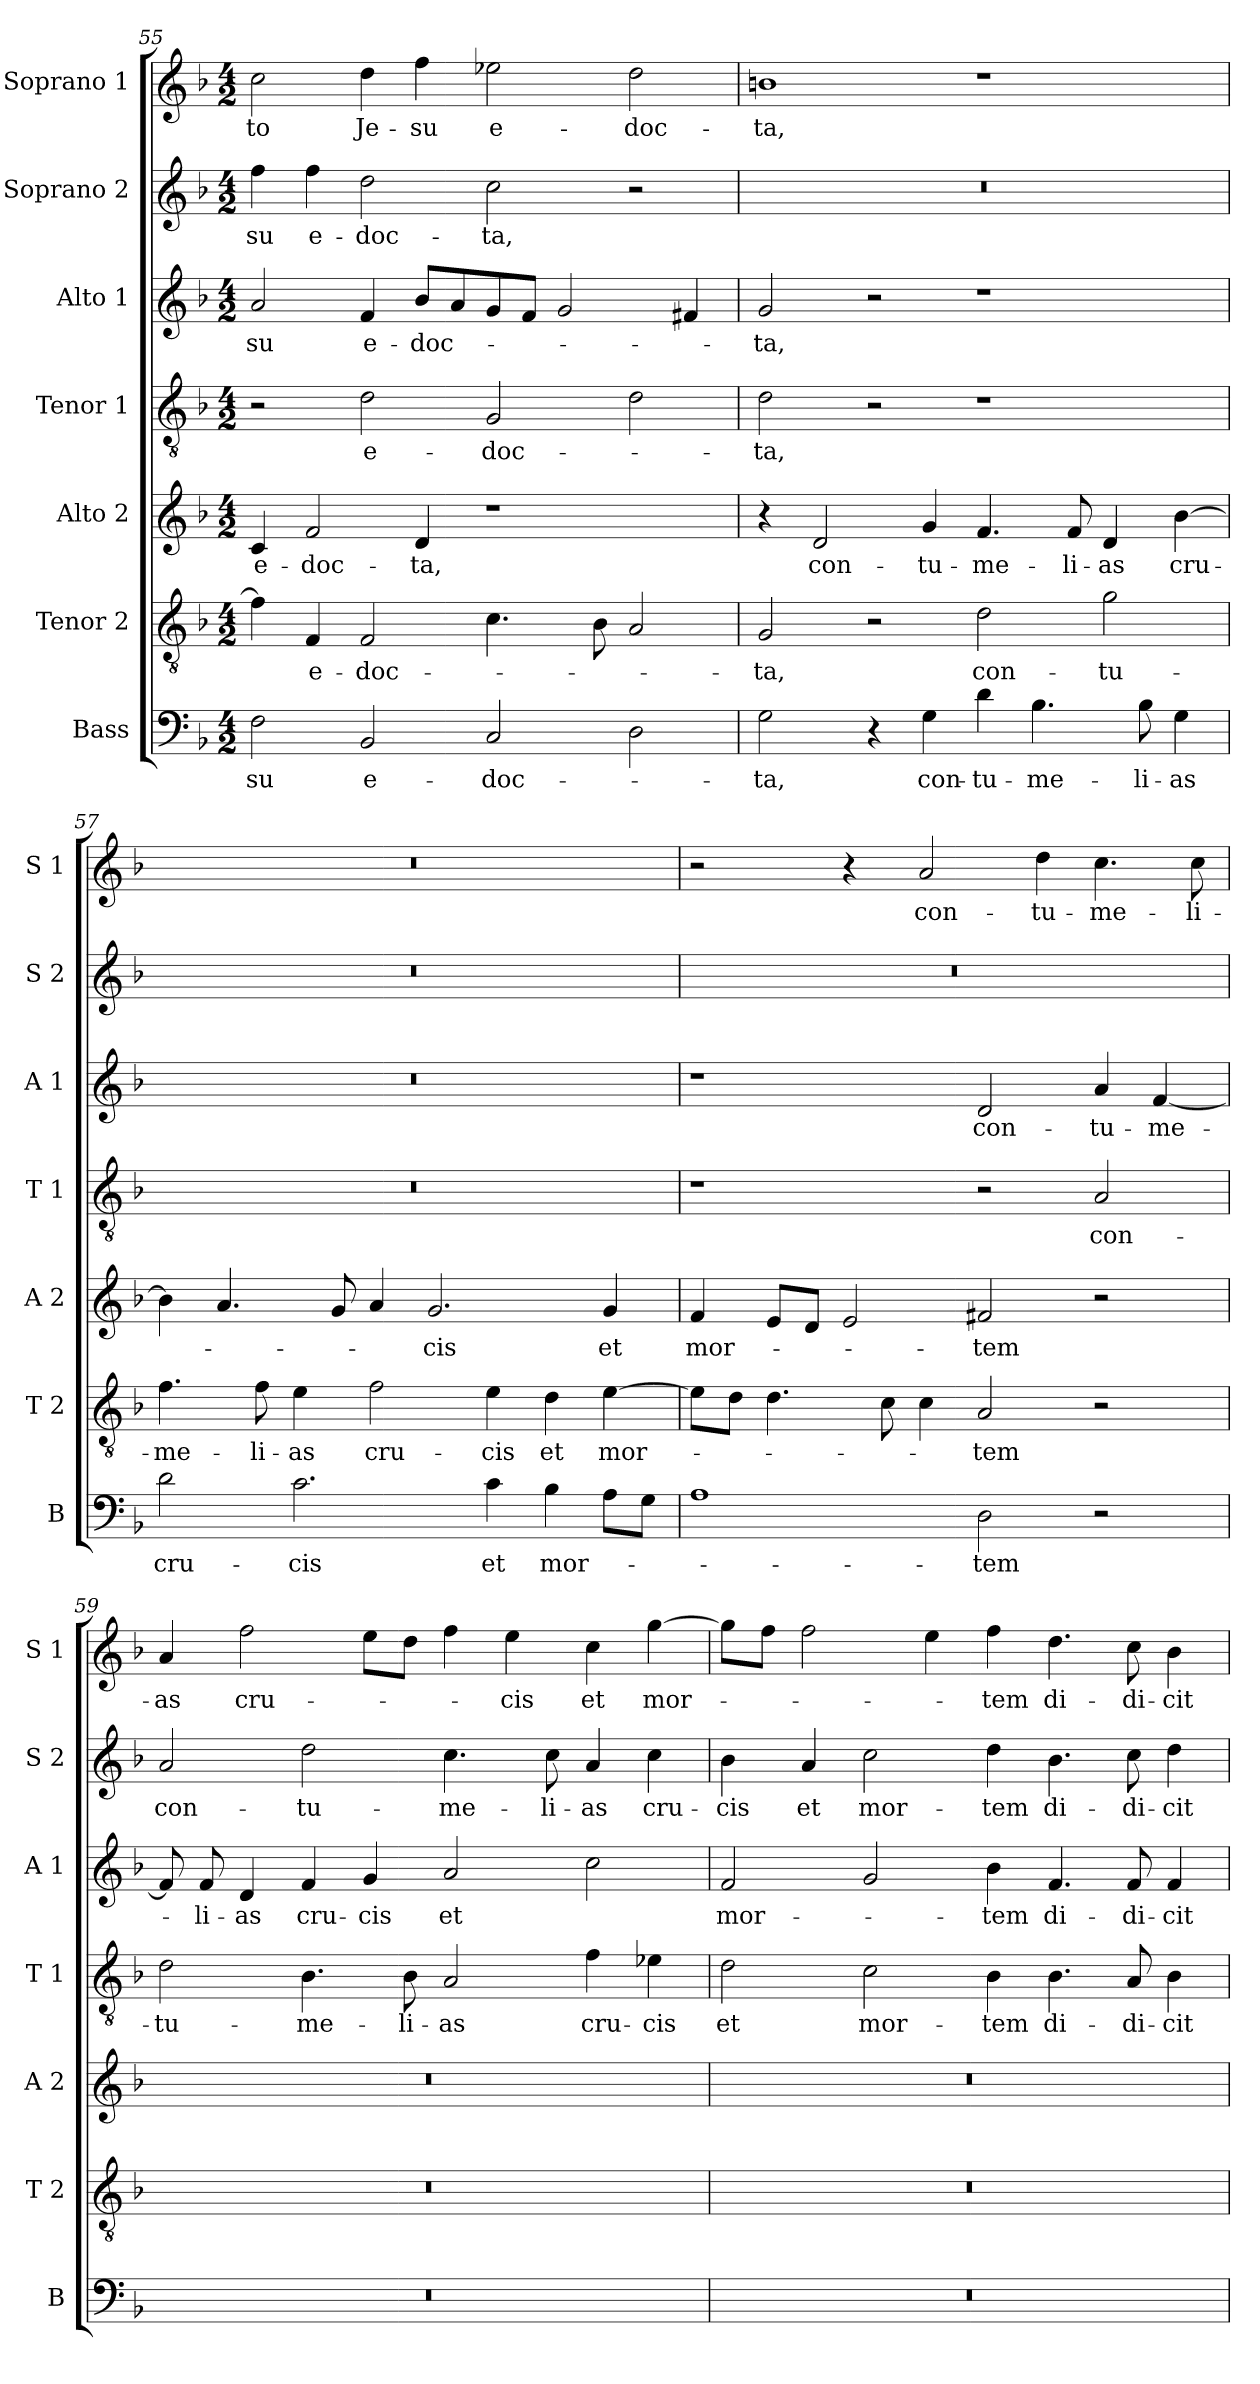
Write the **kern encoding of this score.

**kern	**text	**kern	**text	**kern	**text	**kern	**text	**kern	**text	**kern	**text	**kern	**text
*part7	*part7	*part6	*part6	*part5	*part5	*part4	*part4	*part3	*part3	*part2	*part2	*part1	*part1
*staff7	*staff7	*staff6	*staff6	*staff5	*staff5	*staff4	*staff4	*staff3	*staff3	*staff2	*staff2	*staff1	*staff1
*I"Bass	*	*I"Tenor 2	*	*I"Alto 2	*	*I"Tenor 1	*	*I"Alto 1	*	*I"Soprano 2	*	*I"Soprano 1	*
*I'B	*	*I'T 2	*	*I'A 2	*	*I'T 1	*	*I'A 1	*	*I'S 2	*	*I'S 1	*
!!LO:PB:g=z
*clefF4	*	*clefGv2	*	*clefG2	*	*clefGv2	*	*clefG2	*	*clefG2	*	*clefG2	*
*k[b-]	*	*k[b-]	*	*k[b-]	*	*k[b-]	*	*k[b-]	*	*k[b-]	*	*k[b-]	*
*F:	*	*F:	*	*F:	*	*F:	*	*F:	*	*F:	*	*F:	*
*M4/2	*	*M4/2	*	*M4/2	*	*M4/2	*	*M4/2	*	*M4/2	*	*M4/2	*
=55	=55	=55	=55	=55	=55	=55	=55	=55	=55	=55	=55	=55	=55
!	!LO:LY:b	!	!	!	!LO:LY:b	!	!	!	!LO:LY:b	!	!LO:LY:b	!	!LO:LY:b
2F\	-su	4f\]	.	4c/	e-	2r	.	2a/	-su	4ff\	-su	2cc\	-to
!	!	!	!LO:LY:b	!	!LO:LY:b	!	!	!	!	!	!LO:LY:b	!	!
.	.	4F/	e-	2f/	-doc-	.	.	.	.	4ff\	e-	.	.
!	!LO:LY:b	!	!LO:LY:b	!	!	!	!LO:LY:b	!	!LO:LY:b	!	!LO:LY:b	!	!LO:LY:b
2BB-/	e-	2F/	-doc-	.	.	2d\	e-	4f/	e-	2dd\	-doc-	4dd\	Je-
!	!	!	!	!	!LO:LY:b	!	!	!	!LO:LY:b	!	!	!	!LO:LY:b
.	.	.	.	4d/	-ta,	.	.	8b-/L	-doc-	.	.	4ff\	-su
.	.	.	.	.	.	.	.	8a/	.	.	.	.	.
!	!LO:LY:b	!	!	!	!	!	!LO:LY:b	!	!	!	!LO:LY:b	!	!LO:LY:b
2C/	-doc-	4.c\	.	1r	.	2G/	-doc-	8g/	.	2cc\	-ta,	2ee-X\	e-
.	.	.	.	.	.	.	.	8f/J	.	.	.	.	.
.	.	.	.	.	.	.	.	2g/	.	.	.	.	.
.	.	8B-\	.	.	.	.	.	.	.	.	.	.	.
!	!	!	!	!	!	!	!	!	!	!	!	!	!LO:LY:b
2D\	.	2A/	.	.	.	2d\	.	.	.	2r	.	2dd\	-doc-
.	.	.	.	.	.	.	.	4f#X/	.	.	.	.	.
=56	=56	=56	=56	=56	=56	=56	=56	=56	=56	=56	=56	=56	=56
!	!LO:LY:b	!	!LO:LY:b	!	!	!	!LO:LY:b	!	!LO:LY:b	!	!	!	!LO:LY:b
2G\	-ta,	2G/	-ta,	4r	.	2d\	-ta,	2g/	-ta,	0r	.	1bn	-ta,
!	!	!	!	!	!LO:LY:b	!	!	!	!	!	!	!	!
.	.	.	.	2d/	con-	.	.	.	.	.	.	.	.
4r	.	2r	.	.	.	2r	.	2r	.	.	.	.	.
!	!LO:LY:b	!	!	!	!LO:LY:b	!	!	!	!	!	!	!	!
4G\	con-	.	.	4g/	-tu-	.	.	.	.	.	.	.	.
!	!LO:LY:b	!	!LO:LY:b	!	!LO:LY:b	!	!	!	!	!	!	!	!
4d\	-tu-	2d\	con-	4.f/	-me-	1r	.	1r	.	.	.	1r	.
!	!LO:LY:b	!	!	!	!	!	!	!	!	!	!	!	!
4.B-\	-me-	.	.	.	.	.	.	.	.	.	.	.	.
!	!	!	!	!	!LO:LY:b	!	!	!	!	!	!	!	!
.	.	.	.	8f/	-li-	.	.	.	.	.	.	.	.
!	!	!	!LO:LY:b	!	!LO:LY:b	!	!	!	!	!	!	!	!
.	.	2g\	-tu-	4d/	-as	.	.	.	.	.	.	.	.
!	!LO:LY:b	!	!	!	!	!	!	!	!	!	!	!	!
8B-\	-li-	.	.	.	.	.	.	.	.	.	.	.	.
!	!LO:LY:b	!	!	!	!LO:LY:b	!	!	!	!	!	!	!	!
4G\	-as	.	.	[4b-\	cru-	.	.	.	.	.	.	.	.
=57	=57	=57	=57	=57	=57	=57	=57	=57	=57	=57	=57	=57	=57
!	!LO:LY:b	!	!LO:LY:b	!	!	!	!	!	!	!	!	!	!
2d\	cru-	4.f\	-me-	4b-\]	.	0r	.	0r	.	0r	.	0r	.
.	.	.	.	4.a/	.	.	.	.	.	.	.	.	.
!	!	!	!LO:LY:b	!	!	!	!	!	!	!	!	!	!
.	.	8f\	-li-	.	.	.	.	.	.	.	.	.	.
!	!LO:LY:b	!	!LO:LY:b	!	!	!	!	!	!	!	!	!	!
2.c\	-cis	4e\	-as	.	.	.	.	.	.	.	.	.	.
.	.	.	.	8g/	.	.	.	.	.	.	.	.	.
!	!	!	!LO:LY:b	!	!	!	!	!	!	!	!	!	!
.	.	2f\	cru-	4a/	.	.	.	.	.	.	.	.	.
!	!	!	!	!	!LO:LY:b	!	!	!	!	!	!	!	!
.	.	.	.	2.g/	-cis	.	.	.	.	.	.	.	.
!	!LO:LY:b	!	!LO:LY:b	!	!	!	!	!	!	!	!	!	!
4c\	et	4e\	-cis	.	.	.	.	.	.	.	.	.	.
!	!LO:LY:b	!	!LO:LY:b	!	!	!	!	!	!	!	!	!	!
4B-\	mor-	4d\	et	.	.	.	.	.	.	.	.	.	.
!	!	!	!LO:LY:b	!	!LO:LY:b	!	!	!	!	!	!	!	!
8A\L	.	[4e\	mor-	4g/	et	.	.	.	.	.	.	.	.
8G\J	.	.	.	.	.	.	.	.	.	.	.	.	.
!!LO:LB:g=z
=58	=58	=58	=58	=58	=58	=58	=58	=58	=58	=58	=58	=58	=58
!	!	!	!	!	!LO:LY:b	!	!	!	!	!	!	!	!
1A	.	8e\L]	.	4f/	mor-	1r	.	1r	.	0r	.	2r	.
.	.	8d\J	.	.	.	.	.	.	.	.	.	.	.
.	.	4.d\	.	8e/L	.	.	.	.	.	.	.	.	.
.	.	.	.	8d/J	.	.	.	.	.	.	.	.	.
.	.	.	.	2e/	.	.	.	.	.	.	.	4r	.
.	.	8c\	.	.	.	.	.	.	.	.	.	.	.
!	!	!	!	!	!	!	!	!	!	!	!	!	!LO:LY:b
.	.	4c\	.	.	.	.	.	.	.	.	.	2a/	con-
!	!LO:LY:b	!	!LO:LY:b	!	!LO:LY:b	!	!	!	!LO:LY:b	!	!	!	!
2D\	-tem	2A/	-tem	2f#X/	-tem	2r	.	2d/	con-	.	.	.	.
!	!	!	!	!	!	!	!	!	!	!	!	!	!LO:LY:b
.	.	.	.	.	.	.	.	.	.	.	.	4dd\	-tu-
!	!	!	!	!	!	!	!LO:LY:b	!	!LO:LY:b	!	!	!	!LO:LY:b
2r	.	2r	.	2r	.	2A/	con-	4a/	-tu-	.	.	4.cc\	-me-
!	!	!	!	!	!	!	!	!	!LO:LY:b	!	!	!	!
.	.	.	.	.	.	.	.	[4f/	-me-	.	.	.	.
!	!	!	!	!	!	!	!	!	!	!	!	!	!LO:LY:b
.	.	.	.	.	.	.	.	.	.	.	.	8cc\	-li-
=59	=59	=59	=59	=59	=59	=59	=59	=59	=59	=59	=59	=59	=59
!	!	!	!	!	!	!	!LO:LY:b	!	!	!	!LO:LY:b	!	!LO:LY:b
0r	.	0r	.	0r	.	2d\	-tu-	8f/]	.	2a/	con-	4a/	-as
!	!	!	!	!	!	!	!	!	!LO:LY:b	!	!	!	!
.	.	.	.	.	.	.	.	8f/	-li-	.	.	.	.
!	!	!	!	!	!	!	!	!	!LO:LY:b	!	!	!	!LO:LY:b
.	.	.	.	.	.	.	.	4d/	-as	.	.	2ff\	cru-
!	!	!	!	!	!	!	!LO:LY:b	!	!LO:LY:b	!	!LO:LY:b	!	!
.	.	.	.	.	.	4.B-\	-me-	4f/	cru-	2dd\	-tu-	.	.
!	!	!	!	!	!	!	!	!	!LO:LY:b	!	!	!	!
.	.	.	.	.	.	.	.	4g/	-cis	.	.	8ee\L	.
!	!	!	!	!	!	!	!LO:LY:b	!	!	!	!	!	!
.	.	.	.	.	.	8B-\	-li-	.	.	.	.	8dd\J	.
!	!	!	!	!	!	!	!LO:LY:b	!	!LO:LY:b	!	!LO:LY:b	!	!
.	.	.	.	.	.	2A/	-as	2a/	et	4.cc\	-me-	4ff\	.
!	!	!	!	!	!	!	!	!	!	!	!	!	!LO:LY:b
.	.	.	.	.	.	.	.	.	.	.	.	4ee\	-cis
!	!	!	!	!	!	!	!	!	!	!	!LO:LY:b	!	!
.	.	.	.	.	.	.	.	.	.	8cc\	-li-	.	.
!	!	!	!	!	!	!	!LO:LY:b	!	!	!	!LO:LY:b	!	!LO:LY:b
.	.	.	.	.	.	4f\	cru-	2cc\	.	4a/	-as	4cc\	et
!	!	!	!	!	!	!	!LO:LY:b	!	!	!	!LO:LY:b	!	!LO:LY:b
.	.	.	.	.	.	4e-X\	-cis	.	.	4cc\	cru-	[4gg\	mor-
=60	=60	=60	=60	=60	=60	=60	=60	=60	=60	=60	=60	=60	=60
!	!	!	!	!	!	!	!LO:LY:b	!	!LO:LY:b	!	!LO:LY:b	!	!
0r	.	0r	.	0r	.	2d\	et	2f/	mor-	4b-\	-cis	8gg\L]	.
.	.	.	.	.	.	.	.	.	.	.	.	8ff\J	.
!	!	!	!	!	!	!	!	!	!	!	!LO:LY:b	!	!
.	.	.	.	.	.	.	.	.	.	4a/	et	2ff\	.
!	!	!	!	!	!	!	!LO:LY:b	!	!	!	!LO:LY:b	!	!
.	.	.	.	.	.	2c\	mor-	2g/	.	2cc\	mor-	.	.
.	.	.	.	.	.	.	.	.	.	.	.	4ee\	.
!	!	!	!	!	!	!	!LO:LY:b	!	!LO:LY:b	!	!LO:LY:b	!	!LO:LY:b
.	.	.	.	.	.	4B-\	-tem	4b-\	-tem	4dd\	-tem	4ff\	-tem
!	!	!	!	!	!	!	!LO:LY:b	!	!LO:LY:b	!	!LO:LY:b	!	!LO:LY:b
.	.	.	.	.	.	4.B-\	di-	4.f/	di-	4.b-\	di-	4.dd\	di-
!	!	!	!	!	!	!	!LO:LY:b	!	!LO:LY:b	!	!LO:LY:b	!	!LO:LY:b
.	.	.	.	.	.	8A/	-di-	8f/	-di-	8cc\	-di-	8cc\	-di-
!	!	!	!	!	!	!	!LO:LY:b	!	!LO:LY:b	!	!LO:LY:b	!	!LO:LY:b
.	.	.	.	.	.	4B-\	-cit	4f/	-cit	4dd\	-cit	4b-\	-cit
=	=	=	=	=	=	=	=	=	=	=	=	=	=
*-	*-	*-	*-	*-	*-	*-	*-	*-	*-	*-	*-	*-	*-
